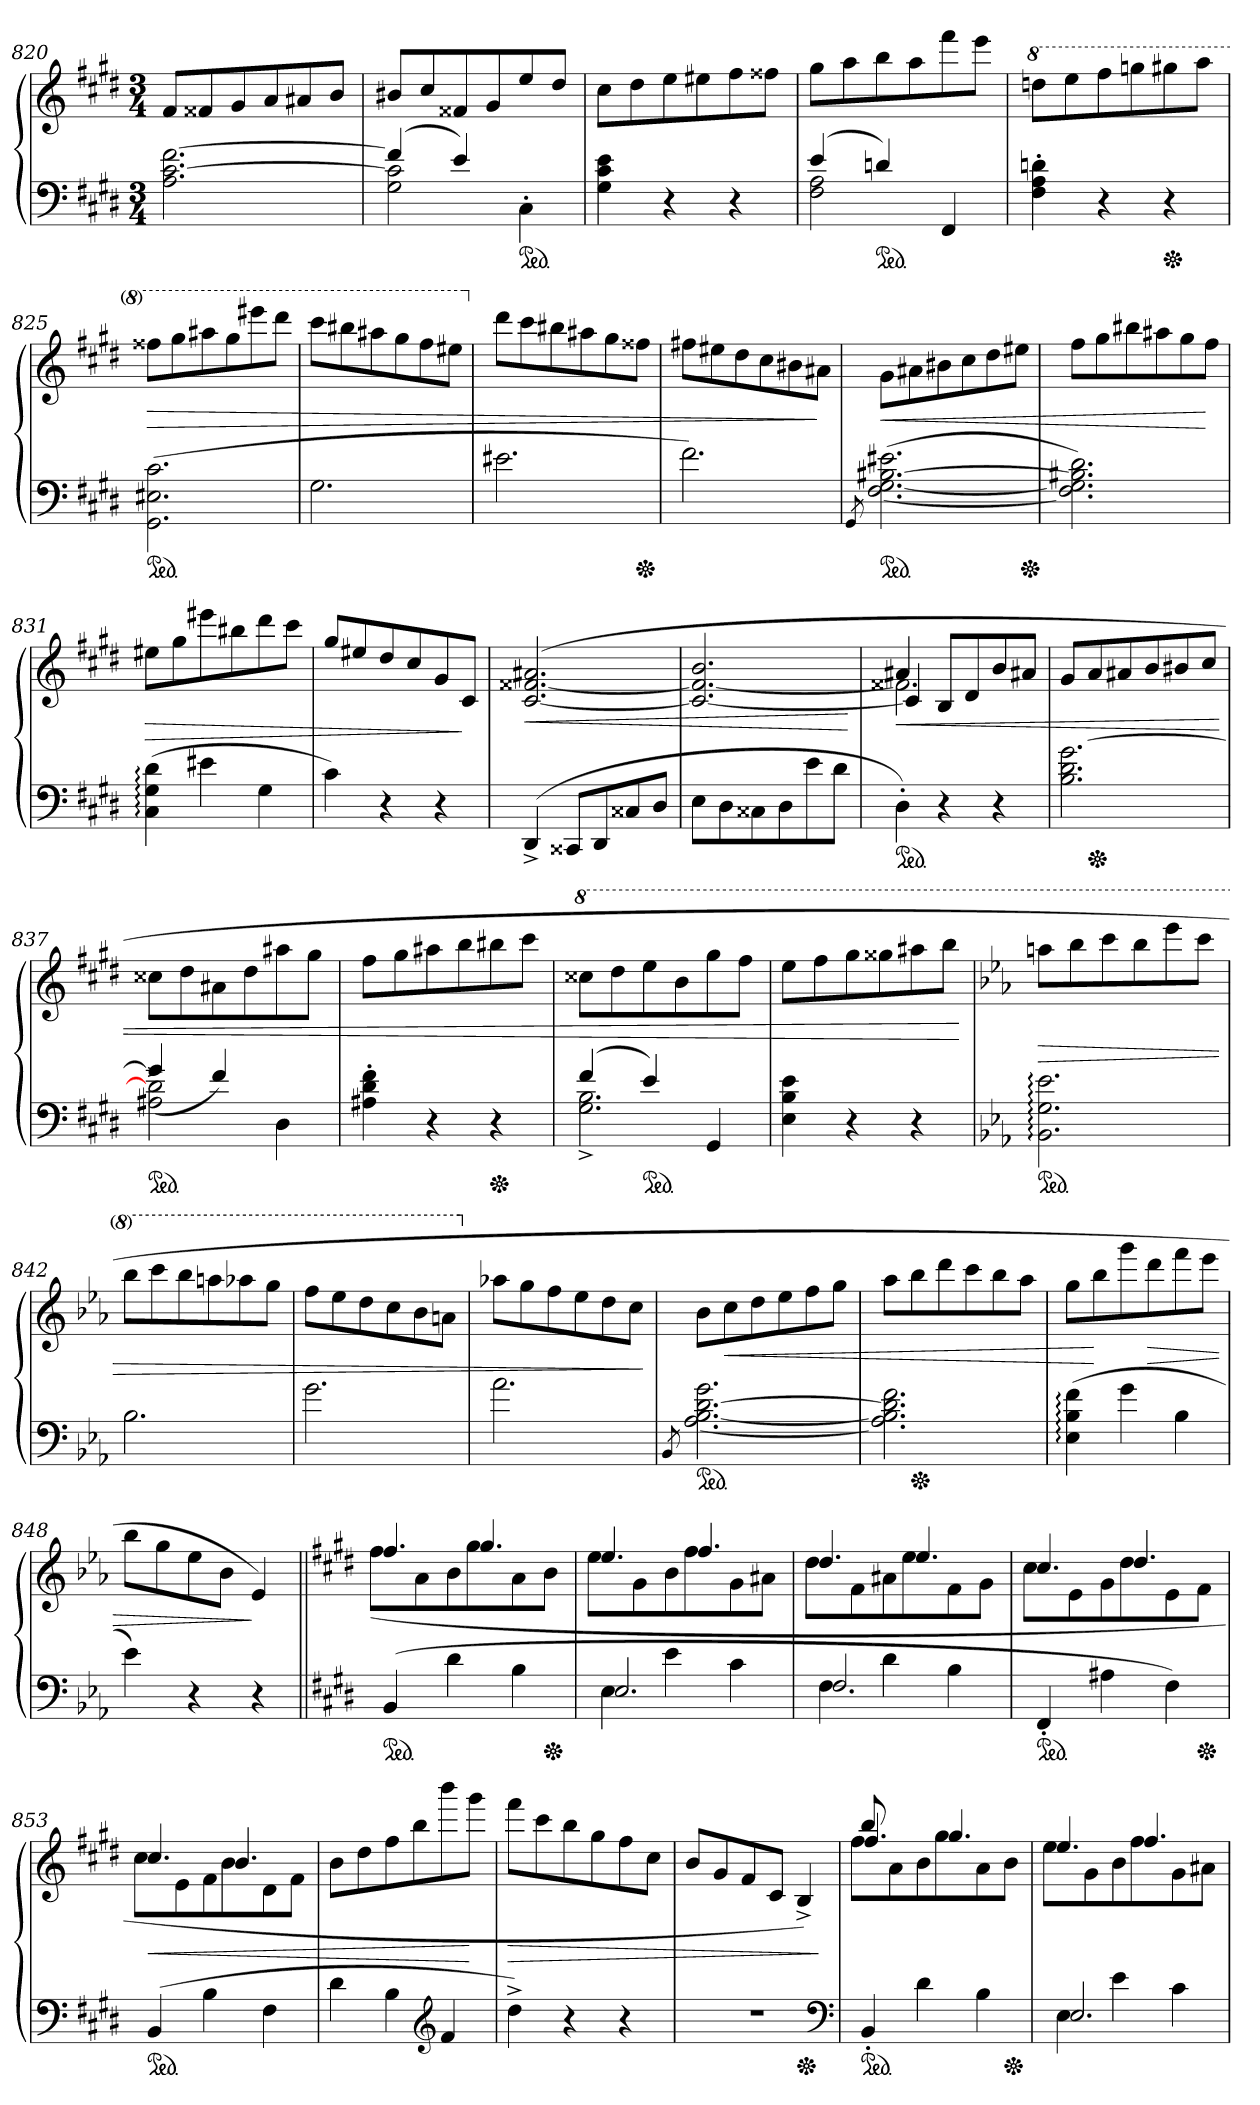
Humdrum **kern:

**kern	**kern	**dynam
*part1	*part1	*part1
*staff2	*staff1	*staff1/2
*clefF4	*clefG2	*
*k[f#c#g#d#]	*k[f#c#g#d#]	*
*M3/4	*M3/4	*
=820	=820	=820
2.A [2.c# [2.f#	8f#L	.
.	8f##X	.
.	8g#	.
.	8a	.
.	8a#X	.
.	8bJ	.
=821	=821	=821
*^	*	*
(4f#]	2G# 2c#]	8b#X/L	.
.	.	8cc#	.
4e)	.	8f##X	.
.	.	8g#	.
*ped	*	*	*
4C#'\	4ryy	8ee	.
.	.	8dd#J	.
*v	*v	*	*
=822	=822	=822
4G# 4c# 4e	8cc#L	.
.	8dd#	.
4r	8ee	.
.	8ee#X	.
4r	8ff#	.
.	8ff##XJ	.
=823	=823	=823
*^	*	*
(>4e	2F# 2A	8gg#L	.
.	.	8aa	.
*ped	*	*	*
4dn)	.	8bb	.
.	.	8aa	.
4FF#	4ryy	8fff#	.
.	.	8eeeJ	.
*v	*v	*	*
=824	=824	=824
*	*8va	*
4F#'> 4A'> 4dn'>	8dddnL	.
.	8eee	.
4r	8fff#	.
.	8gggn	.
*Xped	*	*
4r	8ggg#X	.
.	8aaaJ	.
=825	=825	=825
*ped	*	*
(>2.GG# 2.E#X 2.c#	8fff##XL	>
.	8ggg#	.
.	8aaa#X	.
.	8ggg#	.
.	8eeee#X	.
.	8dddd#J	.
=826	=826	=826
2.G#	8cccc#L	.
.	8bbb#X	.
.	8aaa#X	.
.	8ggg#	.
.	8fff#	.
.	8eee#XJ	.
=827	=827	=827
*	*X8va	*
2.e#X	8ddd#L	.
.	8ccc#	.
.	8bb#X	.
.	8aa#X	.
.	8gg#	.
*Xped	*	*
.	8ff##XJ	.
=828	=828	=828
2.f#)	8ff#XL	.
.	8ee#X	.
.	8dd#	.
.	8cc#	.
.	8b#X	.
.	8a#XJ	]
=829	=829	=829
8qGG#/	.	.
*ped	*	*
(>[2.F#\ [2.G#\ [2.B#X\ 2.e#X\	8g#\L	<
.	8a#X\	.
.	8b#X\	.
.	8cc#\	.
.	8dd#\	.
.	8ee#X\J	.
*Xped	*	*
=830	=830	=830
2.F#] 2.G#] 2.B#X] 2.d#)	8ff#L	.
.	8gg#	.
.	8bb#X	.
.	8aa#X	.
.	8gg#	.
.	8ff#J	[
=831	=831	=831
(4C#: 4G#: 4d#:	8ee#XL	>
.	8gg#	.
4e#X	8eee#X	.
.	8bb#X	.
4G#	8ddd#	.
.	8ccc#J	.
=832	=832	=832
4c#)	8gg#/L	.
.	8ee#X	.
4r	8dd#	.
.	8cc#	.
4r	8g#	.
.	8c#J	]
=833	=833	=833
!	!	!LO:HP:b
(>4DD#^<	(>[<2.c# [<2.f##X 2.a#X	<
8CC##XL	.	.
8DD#	.	.
8C##X	.	.
8D#J	.	.
=834	=834	=834
8EL	2.c#_ 2.f##_ 2.b	.
8D#	.	.
8C##X	.	.
8D#	.	.
8e	.	.
8d#J	.	.
.	.	[
=835	=835	=835
*	*^	*
*	*	*^	*
*ped	*	*	*	*
4D#'>)	4a#X	2.f##X]	4c#]	<
4r	4ryy	.	8B/L	.
.	.	.	8d#	.
4r	4ryy	.	8b	.
.	.	.	8a#XJ	.
*	*v	*v	*v	*
=836	=836	=836
2.B 2.d# [2.g#	8g#L	.
*Xped	*	*
.	8a	.
.	8a#X	.
.	8b	.
.	8b#X	.
.	8cc#J	.
=837	=837	=837
*^	*	*
*ped	*	*	*
2A#X^<\ 2d#]^<\	(>4g#/]	8cc##X\L	.
.	.	8dd#	.
.	4f#/)	8a#X	.
.	.	8dd#	.
4D#	4ryy	8aa#X	.
.	.	8gg#J	.
*v	*v	*	*
=838	=838	=838
4A#X'> 4d#'> 4f#'>	8ff#L	.
.	8gg#	.
4r	8aa#X	.
.	8bb	.
*Xped	*	*
4r	8bb#X	.
.	8ccc#J	.
=839	=839	=839
*^	*	*
*	*	*8va	*
(>4f#	2.G#^< 2.B^<	8ccc##XL	.
.	.	8ddd#	.
*ped	*	*	*
4e)	.	8eee	.
.	.	8bb	.
4GG#	.	8ggg#	.
.	.	8fff#J	.
*v	*v	*	*
=840	=840	=840
4E 4B 4e	8eeeL	.
.	8fff#	.
4r	8ggg#	.
.	8ggg##X	.
4r	8aaa#X	.
.	8bbbJ	.
.	.	[
=841	=841	=841
*k[b-e-a-]	*k[b-e-a-]	*
*ped	*	*
2.BB-: 2.G: 2.e-:	8aaanL	>
.	8bbb-	.
.	8cccc	.
.	8bbb-	.
.	8eeee-	.
.	8ccccJ	.
=842	=842	=842
2.B-	8bbb-L	.
.	8cccc	.
.	8bbb-	.
.	8aaan	.
.	8aaa-X	.
.	8gggJ	.
=843	=843	=843
2.g	8fffL	.
.	8eee-	.
.	8ddd	.
.	8ccc	.
.	8bb-	.
.	8aanJ	.
=844	=844	=844
*	*X8va	*
2.a-	8aa-XL	.
.	8gg	.
.	8ff	.
.	8ee-	.
.	8dd	.
.	8ccJ	.
.	.	]
=845	=845	=845
8qBB-/	.	.
*ped	*	*
[2.A-\ [2.B-\ [2.d\ 2.g\	8b-L	.
.	8cc	<
.	8dd	.
.	8ee-	.
.	8ff	.
.	8ggJ	.
=846	=846	=846
2.A-] 2.B-] 2.dn] 2.f	8aa-L	.
*Xped	*	*
.	8bb-	.
.	8ddd	.
.	8ccc	.
.	8bb-	.
.	8aa-J	.
=847	=847	=847
(4E-:\ 4B-:\ 4f:\	8ggL	.
.	8bb-	[
4g\	8ggg	.
.	8ddd	>
4B-\	8fff	.
.	8eee-J	.
=848	=848	=848
4e-\)	8bb-L	.
.	8gg	.
4r	8ee-	.
.	8b-J	.
4r	4e-)	]
=849||	=849||	=849||
*k[f#c#g#d#]	*k[f#c#g#d#]	*
*	*^	*
*ped	*	*	*
(>4BB/	4.ff#	(>8ff#L	.
.	.	8a	.
4d#	.	8b	.
.	4.gg#	8gg#	.
4B	.	8a	.
*Xped	*	*	*
.	.	8bJ	.
=850	=850	=850	=850
*^	*	*	*
4E\	2.E/	4.ee	8eeL	.
.	.	.	8g#	.
4e\	.	.	8b	.
.	.	4.ff#	8ff#	.
4c#\	.	.	8g#	.
.	.	.	8a#XJ	.
=851	=851	=851	=851	=851
4F#\	2.F#/	4.dd#	8dd#L	.
.	.	.	8f#	.
4d#\	.	.	8a#X	.
.	.	4.ee	8ee	.
4B\	.	.	8f#	.
.	.	.	8g#J	.
*v	*v	*	*	*
=852	=852	=852	=852
*ped	*	*	*
4FF#'<	4.cc#	8cc#L	.
.	.	8e	.
4A#X\	.	8g#	.
.	4.dd#	8dd#	.
4F#\)	.	8e	.
*Xped	*	*	*
.	.	8f#J	.
=853	=853	=853	=853
*ped	*	*	*
(4BB/	4.cc#	8cc#L	<
.	.	8e	.
4B	.	8f#	.
.	4.b	8b	.
4F#	.	8d#	.
.	.	8f#J	.
*	*v	*v	*
=854	=854	=854
4d#	8bL	.
.	8dd#	.
4B	8ff#	.
.	8bb	.
*clefG2	*	*
4f#	8bbb	.
.	8ggg#J	[
=855	=855	=855
4dd#^>)	8fff#L	>
.	8ccc#	.
4r	8bb	.
.	8gg#	.
4r	8ff#	.
.	8cc#J	.
=856	=856	=856
2.rdd	8bL	.
.	8g#	.
.	8f#	.
.	8c#J	.
*Xped	*	*
.	4B^>)	.
*clefF4	*	*
.	.	]
=857	=857	=857
*	*^	*
*	*	*^	*
*ped	*	*	*	*
4BB'<	8bb	4.ff#/	8ff#\L	.
.	8ryy	.	8a\	.
4d#	2ryy	.	8b\	.
.	.	4.gg#/	8gg#\	.
4B	.	.	8a\	.
*Xped	*	*	*	*
.	.	.	8b\J	.
*	*	*v	*v	*
=858	=858	=858	=858
*^	*	*	*
4E\	2.E/	4.ee	8eeL	.
.	.	.	8g#	.
4e\	.	.	8b	.
.	.	4.ff#	8ff#	.
4c#\	.	.	8g#	.
.	.	.	8a#XJ	.
*v	*v	*	*	*
*	*v	*v	*
=	=	=
*-	*-	*-
